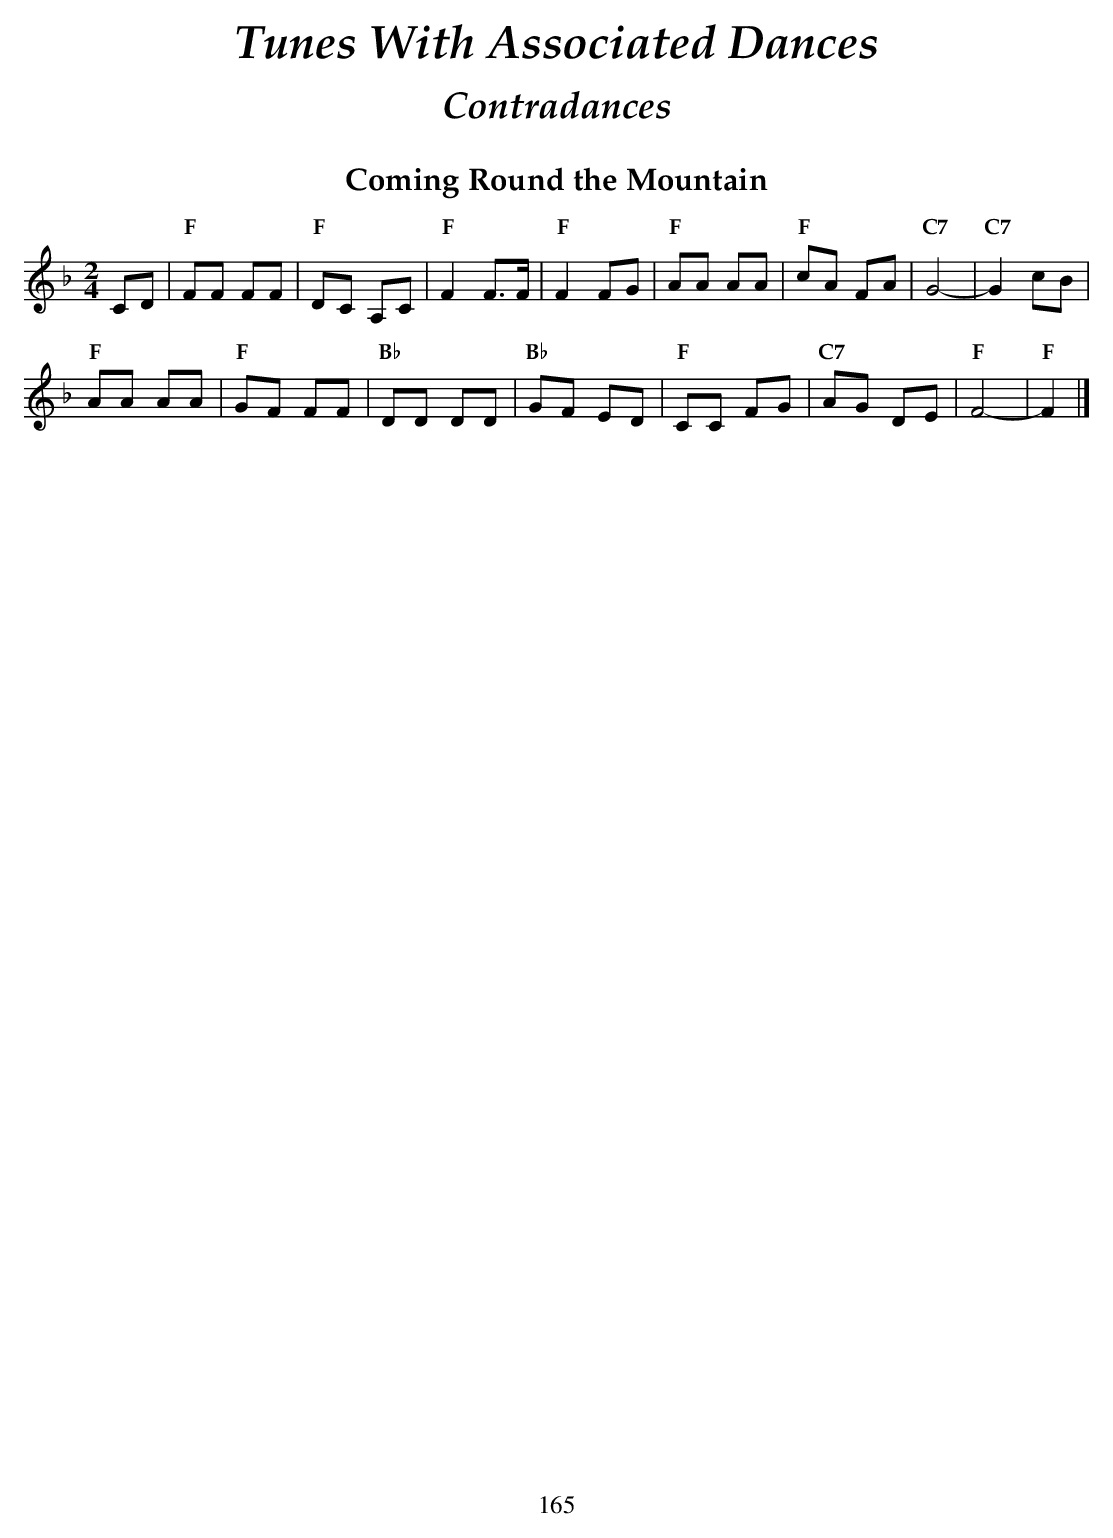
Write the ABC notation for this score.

X:1
T:Coming Round the Mountain
M:2/4
L:1/8
K:F
CD |\
"F"  FF FF | "F" DC A,C | "F"  F2 F>F  | "F"  F2 FG |\
"F"  AA AA | "F" cA FA  | "C7" G4-     | "C7" G2 cB |
"F"  AA AA | "F" GF FF  | "Bb" DD DD   | "Bb" GF ED |\
"F" CC FG  |"C7" AG DE  | "F"  F4-     | "F"  F2    |]
